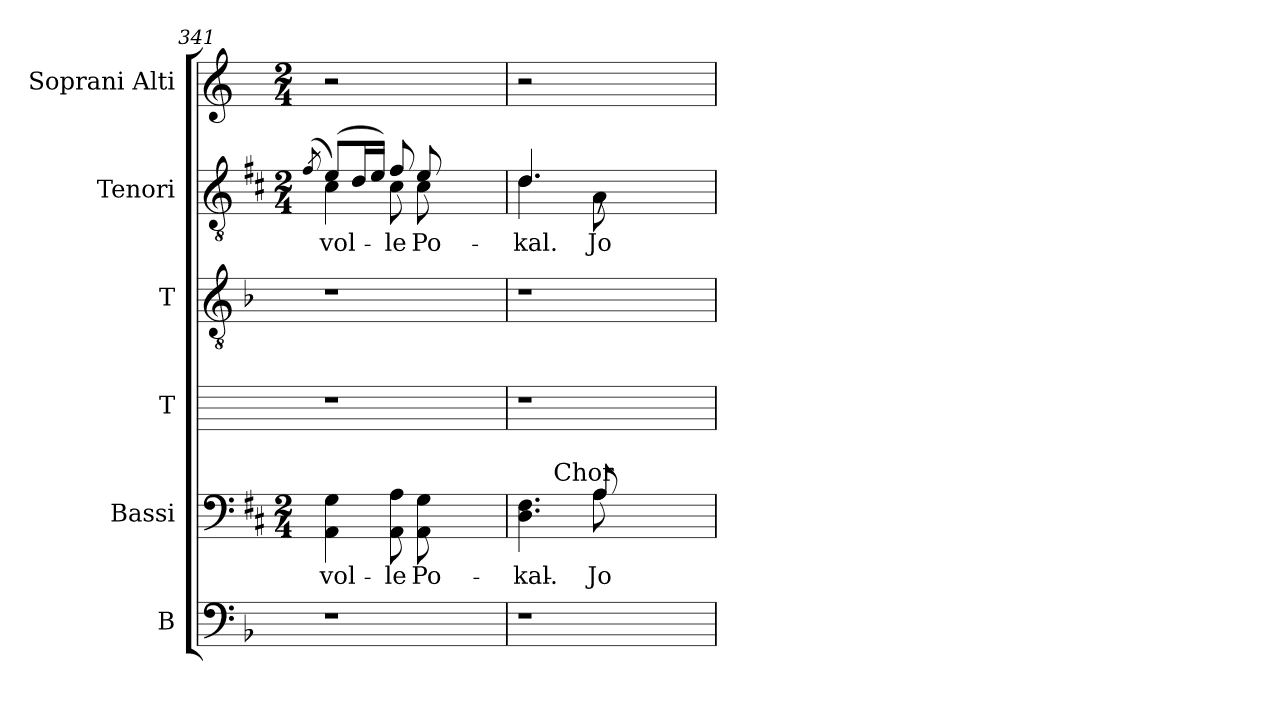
**kern	**kern	**text	**kern	**kern	**kern	**text	**kern
*part6	*part5	*part5	*part4	*part3	*part2	*part2	*part1
*staff6	*staff5	*staff5	*staff4	*staff3	*staff2	*staff2	*staff1
*I"B	*I"Bassi	*	*I"T	*I"T	*I"Tenori	*	*I"Soprani  Alti
*I'B	*I'B	*	*I'T	*I'T	*I'T	*	*I'S  A
*clefF4	*clefF4	*	*	*clefGv2	*clefGv2	*	*clefG2
*k[b-]	*k[f#c#]	*	*	*k[b-]	*k[f#c#]	*	*k[]
*F:	*D:	*	*	*F:	*D:	*	*C:
*	*M2/4	*	*	*	*M2/4	*	*M2/4
=341	=341	=341	=341	=341	=341	=341	=341
.	.	.	.	.	(>8qf#/	.	.
!	!	!LO:LY:b:cj	!	!	!	!LO:LY:b:cj	!
*	*	*	*	*	*^	*	*
1r	4G\ 4AA\	vol-	1r	1r	(>8e/L)	4c#\	vol-	2r
.	.	.	.	.	16d/	.	.	.
.	.	.	.	.	16e/J)	.	.	.
!	!	!LO:LY:b:cj	!	!	!	!	!LO:LY:b:cj	!
.	8A\ 8AA\	-le	.	.	8f#/	8c#\	-le	.
!	!	!LO:LY:b:cj	!	!	!	!	!LO:LY:b:cj	!
.	8G\ 8AA\	Po-	.	.	8e/	8c#\	Po-	.
.	2ryy	.	.	.	2ryy	2ryy	.	2ryy
=342	=342	=342	=342	=342	=342	=342	=342	=342
*	*^	*	*	*	*	*	*	*
!	!	!	!LO:LY:b:cj	!	!	!	!	!LO:LY:b:cj	!
*	*	*^	*	*	*	*	*	*	*
1r	4.ryy	4.F#\ 4.D\	8ryy	-kal.	1r	1r	4.d/	4.d\	-kal.	2r
.	.	.	64ryy	.	.	.	.	.	.	.
!	!	!	!LO:TX:a:t=Chor	!	!	!	!	!	!	!
.	.	.	2ryy	.	.	.	.	.	.	.
!	!	!	!	!LO:LY:b:cj	!	!	!	!	!LO:LY:b:cj	!
.	8A/	8A\	.	Jo	.	.	8rF	8A\	Jo	.
.	2ryy	2ryy	.	.	.	.	2ryy	2ryy	.	2ryy
.	.	.	4ryy	.	.	.	.	.	.	.
.	.	.	16..ryy	.	.	.	.	.	.	.
*	*v	*v	*v	*	*	*	*v	*v	*	*
=	=	=	=	=	=	=	=
*-	*-	*-	*-	*-	*-	*-	*-
